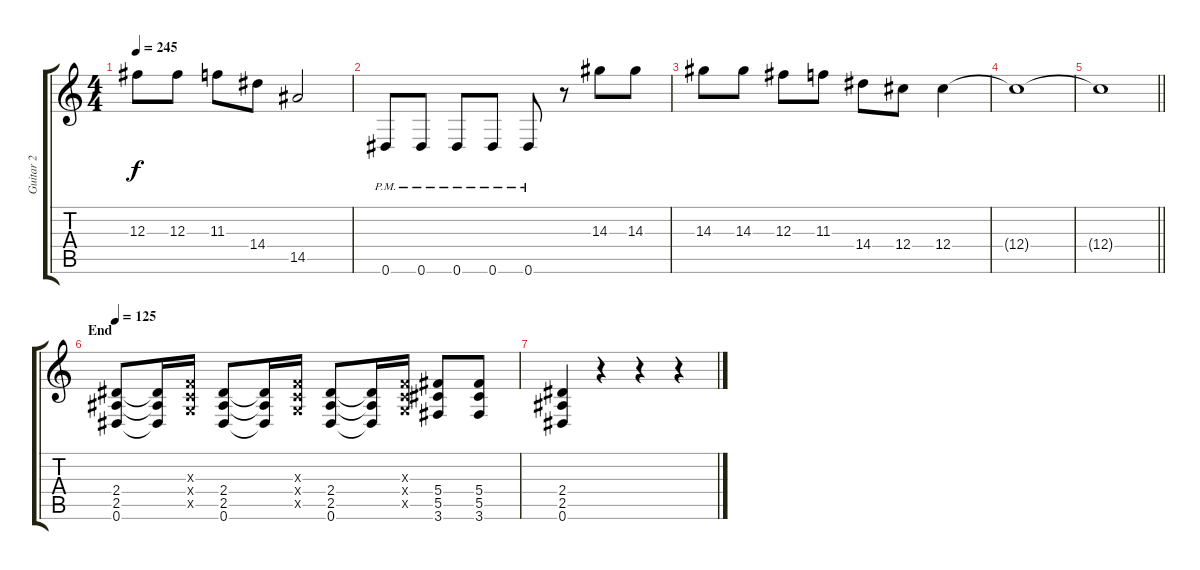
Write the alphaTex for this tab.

\track ("Guitar 2" "Guitar 2") {instrument overdrivenguitar}
\staff {score tabs}
\tuning (Eb4 Bb3 Gb3 Db3 Ab2 Eb2) {hide}
\ts (4 4)
\tempo 245
\clef g2
\ks c
12.3.8{dy f} 12.3.8 11.3.8 14.4.8 14.5.2 |
0.6{pm}.8 0.6{pm}.8 0.6{pm}.8 0.6{pm}.8 0.6{pm}.8 r.8 14.3.8 14.3.8 |
14.3.8 14.3.8 12.3.8 11.3.8 14.4.8 12.4.8 12.4.4 |
12.4{t}.1 |
\barLineRight lightlight
12.4{t}.1 |
\section ("" "End")
\tempo 120
\tempo 125
(2.4 2.5 0.6).8 (2.4{t} 2.5{t} 0.6{t}).16 (-1.3{x} -1.4{x} -1.5{x}).16 (2.4 2.5 0.6).8 (2.4{t} 2.5{t} 0.6{t}).16 (-1.3{x} -1.4{x} -1.5{x}).16 (2.4 2.5 0.6).8 (2.4{t} 2.5{t} 0.6{t}).16 (-1.3{x} -1.4{x} -1.5{x}).16 (5.4 5.5 3.6).8 (5.4 5.5 3.6).8 |
(2.4 2.5 0.6).4 r.4 r.4 r.4
